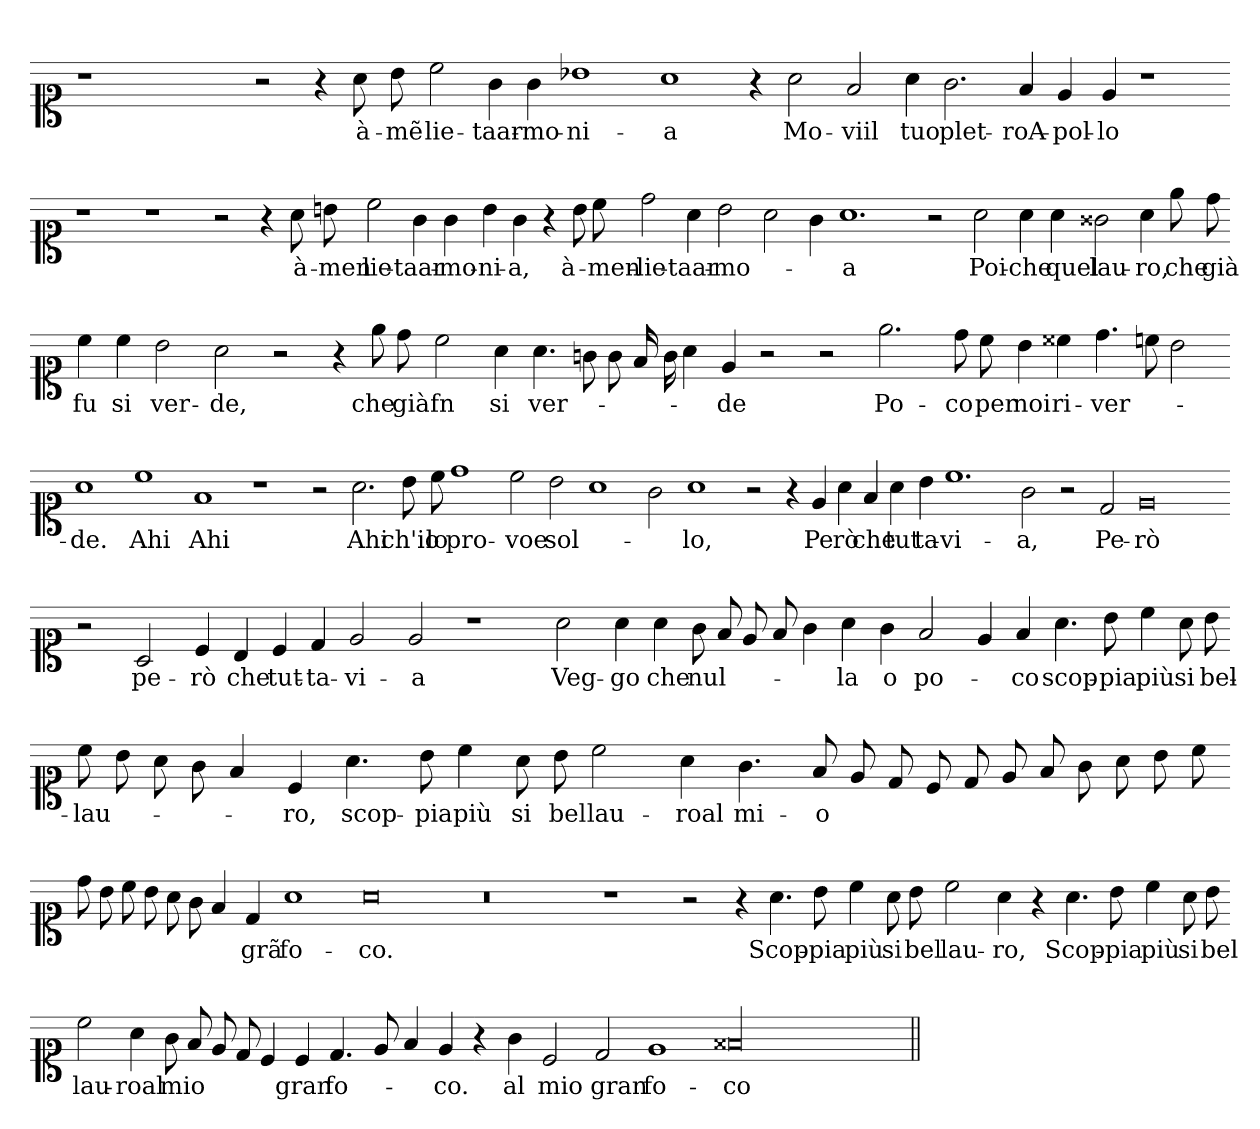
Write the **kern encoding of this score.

**kern	**text
*part1	*part1
*staff1	*staff1
*clefC1	*
*k[]	*
=	=
1r	.
1ryy	.
2r	.
4r	.
8a	à-
8b	mẽ
2cc	lie-
4g	taar-
4g	mo-
1b-X	ni-
1a	a
4r	.
2a	Mo-
2f	viil
4a	tuo
2.g	plet-
4f	roA-
4e	pol-
4e	lo
1r	.
=-	=-
1r	.
1r	.
2r	.
4r	.
8a	à-
8b	men
2cc	lie-
4g	taar-
4g	mo-
4b	ni-
4g	a,
4r	.
8b	à-
8cc	men-
2dd	lie-
4a	taar-
2b	mo-
2a	.
4g	.
1.a	a
2r	.
2a	Poi-
4a	che
4a	quel
2g##X	lau-
4a	ro,
8ee	che
8dd	già
=-	=-
4cc	fu
4cc	si
2b	ver-
2a	de,
2r	.
4r	.
8ee	che
8dd	già
2cc	fn
4a	si
4.a	ver-
8g	.
8g	.
16f	.
16g	.
4a	.
4e	de
2r	.
2r	.
2.ee	Po-
8dd	co
8cc	per
4b	noi
4cc##X	ri-
4.dd	ver-
8cc	.
2b	.
=-	=-
1a	de.
1cc	Ahi
1f	Ahi
1r	.
2r	.
2.a	Ahi
8b	ch'io
8cc	lo
1dd	pro-
2cc	voe
2b	sol-
1a	.
2g	.
1a	lo,
2r	.
4r	.
4e	Pe-
4a	rò
4f	che
4a	tut-
4b	ta-
1.cc	vi-
2g	a,
2r	.
2d	Pe-
0e	rò
=-	=-
2r	.
2A	pe-
4c	rò
4B	che
4c	tut-
4d	ta-
2e	vi-
2e	a
1r	.
2a	Veg-
4a	go
4a	che
8g	nul-
8f	.
8e	.
8f	.
4g	.
4a	la
4g	o
2f	po-
4e	.
4f	co
4.a	scop-
8b	pia
4cc	più
8a	si
8b	bel-
=-	=-
8cc	lau-
8b	.
8a	.
8g\	.
4f	.
4c	ro,
4.a	scop-
8b	pia
4cc	più
8a	si
8b	bel
2cc	lau-
4a	roal
4.g	mi-
8f	o
8e	.
8d	.
8c	.
8d	.
8e	.
8f	.
8g	.
8a	.
8b	.
8cc	.
=-	=-
8dd	.
8b	.
8cc	.
8b	.
8a	.
8g\	.
4f	.
4d	grã
1a	fo-
0a	co.
0r	.
1r	.
2r	.
4r	.
4.a	Scop-
8b	pia
4cc	più
8a	si
8b	bel
2cc	lau-
4a	ro,
4r	.
4.a	Scop-
8b	pia
4cc	più
8a	si
8b	bel
=-	=-
2cc	lau-
4a	roal
8g	mio
8f	.
8e	.
8d	.
4c	.
4c	gran
4.d	fo-
8e	.
4f	.
4e	co.
4r	.
4g	al
2c	mio
2d	gran
1e	fo-
00f##X/	co
=||	=||
*-	*-
